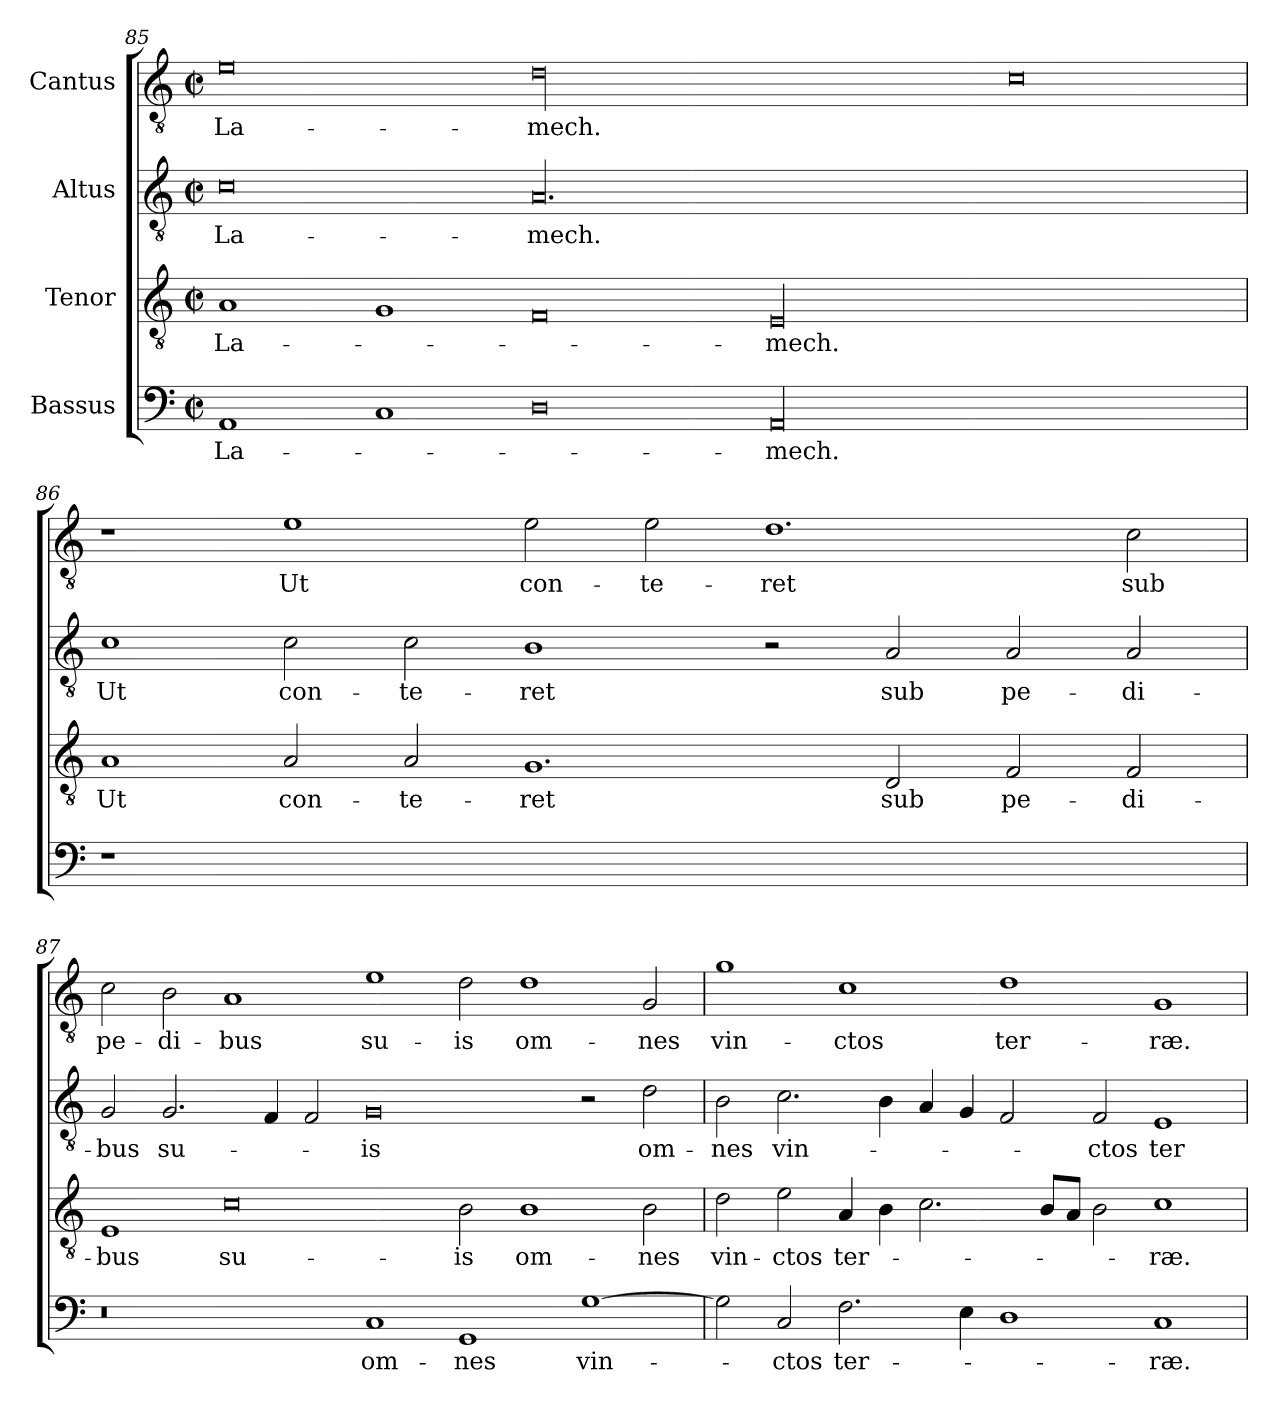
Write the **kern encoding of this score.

**kern	**text	**kern	**text	**kern	**text	**kern	**text
*part4	*part4	*part3	*part3	*part2	*part2	*part1	*part1
*staff4	*staff4	*staff3	*staff3	*staff2	*staff2	*staff1	*staff1
*I"Bassus	*	*I"Tenor	*	*I"Altus	*	*I"Cantus	*
*clefF4	*	*clefGv2	*	*clefGv2	*	*clefGv2	*
*k[]	*	*k[]	*	*k[]	*	*k[]	*
*C:	*	*C:	*	*C:	*	*C:	*
*M2/2	*	*M2/2	*	*M2/2	*	*M2/2	*
*met(c|)	*	*met(c|)	*	*met(c|)	*	*met(c|)	*
=85	=85	=85	=85	=85	=85	=85	=85
!	!LO:LY:b	!	!LO:LY:b	!	!LO:LY:b	!	!LO:LY:b
1AA	La-	1A	La-	0c	La-	0e	La-
1C	.	1G	.	.	.	.	.
!	!	!	!	!	!LO:LY:b	!	!LO:LY:b
0D	.	0F	.	00.A	-mech.	00d	-mech.
!	!LO:LY:b	!	!LO:LY:b	!	!	!	!
00AA	-mech.	00E	-mech.	.	.	.	.
.	.	.	.	.	.	0c	.
=86	=86	=86	=86	=86	=86	=86	=86
!	!	!	!LO:LY:b	!	!LO:LY:b	!	!
1r	.	1A	Ut	1c	Ut	1r	.
!	!	!	!LO:LY:b	!	!LO:LY:b	!	!LO:LY:b
00ryy	.	2A/	con-	2c\	con-	1e	Ut
!	!	!	!LO:LY:b	!	!LO:LY:b	!	!
.	.	2A/	-te-	2c\	-te-	.	.
!	!	!	!LO:LY:b	!	!LO:LY:b	!	!LO:LY:b
.	.	1.G	-ret	1B	-ret	2e\	con-
!	!	!	!	!	!	!	!LO:LY:b
.	.	.	.	.	.	2e\	-te-
!	!	!	!	!	!	!	!LO:LY:b
.	.	.	.	2r	.	1.d	-ret
!	!	!	!LO:LY:b	!	!LO:LY:b	!	!
.	.	2D/	sub	2A/	sub	.	.
!	!	!	!LO:LY:b	!	!LO:LY:b	!	!
.	.	2F/	pe-	2A/	pe-	.	.
!	!	!	!LO:LY:b	!	!LO:LY:b	!	!LO:LY:b
.	.	2F/	-di-	2A/	-di-	2c\	sub
!!LO:LB:g=z
=87	=87	=87	=87	=87	=87	=87	=87
!	!	!	!LO:LY:b	!	!LO:LY:b	!	!LO:LY:b
0r	.	1E	-bus	2G/	-bus	2c\	pe-
!	!	!	!	!	!LO:LY:b	!	!LO:LY:b
.	.	.	.	2.G/	su-	2B\	-di-
!	!	!	!LO:LY:b	!	!	!	!LO:LY:b
.	.	0c	su-	.	.	1A	-bus
.	.	.	.	4F/	.	.	.
.	.	.	.	2F/	.	.	.
!	!LO:LY:b	!	!	!	!LO:LY:b	!	!LO:LY:b
1C	om-	.	.	0G	-is	1e	su-
!	!LO:LY:b	!	!LO:LY:b	!	!	!	!LO:LY:b
1GG	-nes	2B\	-is	.	.	2d\	-is
!	!	!	!LO:LY:b	!	!	!	!LO:LY:b
.	.	1B	om-	.	.	1d	om-
!	!LO:LY:b	!	!	!	!	!	!
[1G	vin-	.	.	2r	.	.	.
!	!	!	!LO:LY:b	!	!LO:LY:b	!	!LO:LY:b
.	.	2B\	-nes	2d\	om-	2G/	-nes
=88	=88	=88	=88	=88	=88	=88	=88
!	!	!	!LO:LY:b	!	!LO:LY:b	!	!LO:LY:b
2G\]	.	2d\	vin-	2B\	-nes	1g	vin-
!	!LO:LY:b	!	!LO:LY:b	!	!LO:LY:b	!	!
2C/	-ctos	2e\	-ctos	2.c\	vin-	.	.
!	!LO:LY:b	!	!LO:LY:b	!	!	!	!LO:LY:b
2.F\	ter-	4A/	ter-	.	.	1c	-ctos
.	.	4B\	.	4B\	.	.	.
.	.	2.c\	.	4A/	.	.	.
4E\	.	.	.	4G/	.	.	.
!	!	!	!	!	!	!	!LO:LY:b
1D	.	.	.	2F/	.	1d	ter-
.	.	8B/L	.	.	.	.	.
.	.	8A/J	.	.	.	.	.
!	!	!	!	!	!LO:LY:b	!	!
.	.	2B\	.	2F/	-ctos	.	.
!	!LO:LY:b	!	!LO:LY:b	!	!LO:LY:b	!	!LO:LY:b
1C	-ræ.	1c	-ræ.	1E	ter-	1G	-ræ.
=	=	=	=	=	=	=	=
*-	*-	*-	*-	*-	*-	*-	*-
